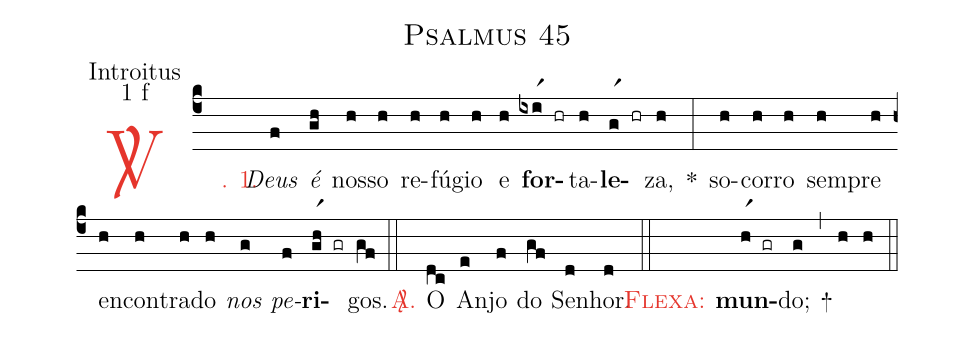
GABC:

name: Psalmus 45;
office-part: Introitus;
mode: 1;
mode-differentia: f;
%%
(c4)

<c><sp>V/</sp>. 1.</c>() <i>Deus</i>(f) <i>é</i>(gh) nos(h)so(h) re(h)fú(h)gio(h) e(h) <b>for</b>(ixir1 hr)ta(h)<b>le</b>(gr1 hr)za,(h) *(:) so(h)cor(h)ro(h) sem(h)pre(h) en(h)con(h)tra(h)do(h) <i>nos</i>(g) <i>pe</i>(f)<b>ri</b>(gr1h gr)gos.(gf)

(::)

<c><sp>A/</sp>.</c>() O(dc) An(e)jo(f) do(gf) Se(d)nhor.(d)

(::)

<c><sc>Flexa</sc>:</c>() <b>mun</b>(hr1 gr)do;(g) +(,) (h) (h)

(::)
